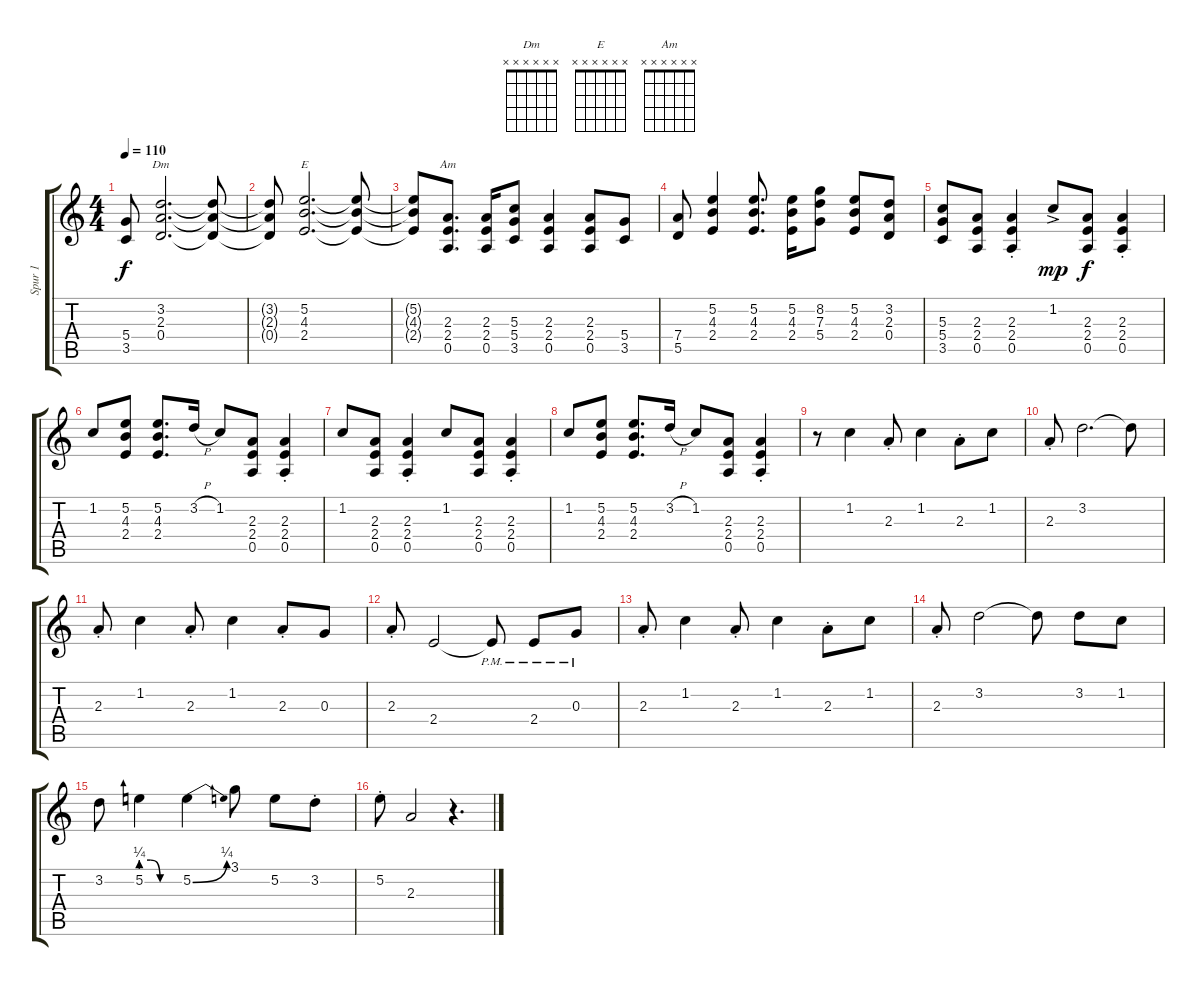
\track ("Spur 1" "Spur 1") {instrument overdrivenguitar}
\staff {score tabs}
\tuning (E4 B3 G3 D3 A2 E2) {hide}
\chord ("Dm" x x x x x x)
\chord ("E" x x x x x x)
\chord ("Am" x x x x x x)
\ts (4 4)
\tempo 110
\clef g2
\ks c
(5.4 3.5).8{dy f} (3.2 2.3 0.4).2{d ch "Dm"} (3.2{t} 2.3{t} 0.4{t}).8 |
(3.2{t} 2.3{t} 0.4{t}).8 (5.2 4.3 2.4).2{d ch "E"} (5.2{t} 4.3{t} 2.4{t}).8 |
(5.2{t} 4.3{t} 2.4{t}).8 (2.3 2.4 0.5).8{d ch "Am"} (2.3 2.4 0.5).16 (5.3 5.4 3.5).8 (2.3 2.4 0.5).4 (2.3 2.4 0.5).8 (5.4 3.5).8 |
(7.4 5.5).8 (5.2 4.3 2.4).4 (5.2 4.3 2.4).8{d} (5.2 4.3 2.4).16 (8.2 7.3 5.4).8 (5.2 4.3 2.4).8 (3.2 2.3 0.4).8 |
(5.3 5.4 3.5).8 (2.3 2.4 0.5).8 (2.3{st} 2.4{st} 0.5{st}).4 1.2{ac}.8{dy mp} (2.3 2.4 0.5).8{dy f} (2.3{st} 2.4{st} 0.5{st}).4 |
1.2.8 (5.2 4.3 2.4).8 (5.2 4.3 2.4).8{d} 3.2{h}.16 1.2.8 (2.3 2.4 0.5).8 (2.3{st} 2.4{st} 0.5{st}).4 |
1.2.8 (2.3 2.4 0.5).8 (2.3{st} 2.4{st} 0.5{st}).4 1.2.8 (2.3 2.4 0.5).8 (2.3{st} 2.4{st} 0.5{st}).4 |
1.2.8 (5.2 4.3 2.4).8 (5.2 4.3 2.4).8{d} 3.2{h}.16 1.2.8 (2.3 2.4 0.5).8 (2.3{st} 2.4{st} 0.5{st}).4 |
r.8 1.2.4 2.3{st}.8 1.2.4 2.3{st}.8 1.2.8 |
2.3{st}.8 3.2.2{d} 3.2{t}.8 |
2.3{st}.8 1.2.4 2.3{st}.8 1.2.4 2.3{st}.8 0.3.8 |
2.3{st}.8 2.4.2 2.4{pm t}.8 2.4{pm}.8 0.3{pm}.8 |
2.3{st}.8 1.2.4 2.3{st}.8 1.2.4 2.3{st}.8 1.2.8 |
2.3{st}.8 3.2.2 3.2{t}.8 3.2.8 1.2.8 |
3.2.8 5.2{be (custom 0 1 15 1 30 0 60 0)}.4 5.2{be (bend 0 0 60 1)}.4 3.1.8 5.2.8 3.2{st}.8 |
5.2{st}.8 2.3.2 r.4{d}
